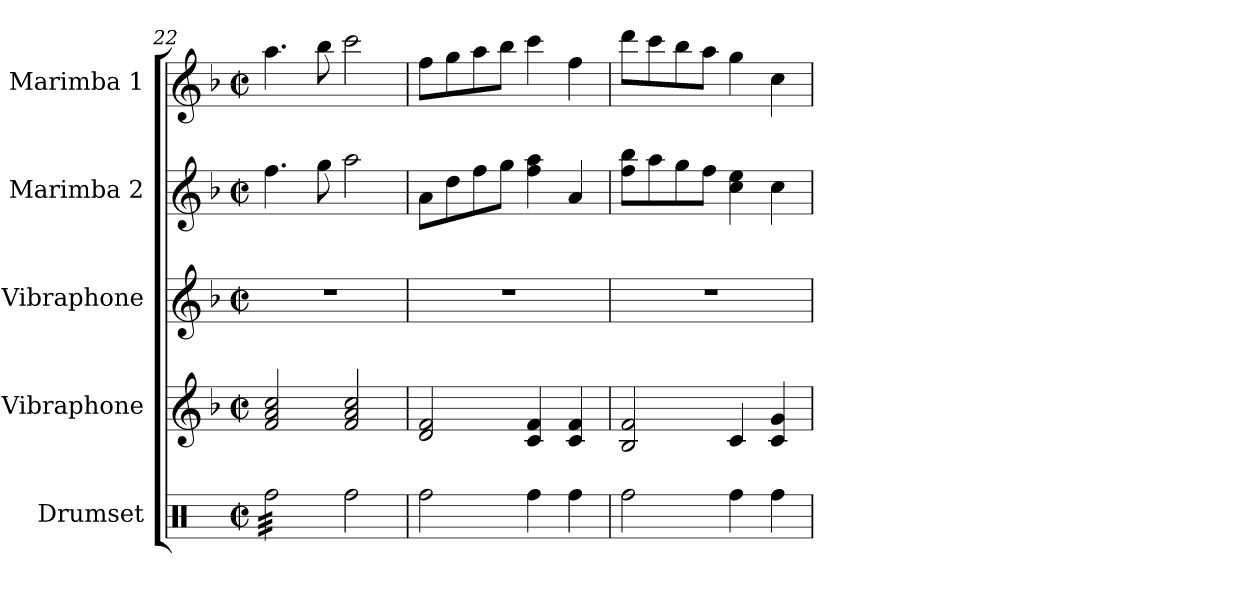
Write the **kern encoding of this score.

**kern	**kern	**kern	**kern	**kern
*part5	*part4	*part3	*part2	*part1
*staff5	*staff4	*staff3	*staff2	*staff1
*I"Drumset	*I"Vibraphone	*I"Vibraphone	*I"Marimba 2	*I"Marimba 1
*I'Drs.	*I'Vib.	*I'Vib.	*I'Mrm. 2	*I'Mrm. 1
*clefX	*clefG2	*clefG2	*clefG2	*clefG2
*k[]	*k[b-]	*k[b-]	*k[b-]	*k[b-]
*M2/2	*M2/2	*M2/2	*M2/2	*M2/2
*met(c|)	*met(c|)	*met(c|)	*met(c|)	*met(c|)
=22	=22	=22	=22	=22
*tremolo	*	*	*	*
32Rff\LLL	2f/ 2a/ 2cc/	1r	4.ff\	4.aa\
32Rff\	.	.	.	.
32Rff\	.	.	.	.
32Rff\	.	.	.	.
32Rff\	.	.	.	.
32Rff\	.	.	.	.
32Rff\	.	.	.	.
32Rff\	.	.	.	.
32Rff\	.	.	.	.
32Rff\	.	.	.	.
32Rff\	.	.	.	.
32Rff\	.	.	.	.
32Rff\	.	.	8gg\	8bb-\
32Rff\	.	.	.	.
32Rff\	.	.	.	.
32Rff\JJJ	.	.	.	.
*Xtremolo	*	*	*	*
2Rff\	2f/ 2a/ 2cc/	.	2aa\	2ccc\
=23	=23	=23	=23	=23
2Rff\	2d/ 2f/	1r	8a\L	8ff\L
.	.	.	8dd\	8gg\
.	.	.	8ff\	8aa\
.	.	.	8gg\J	8bb-\J
4Rff\	4c/ 4f/	.	4ff\ 4aa\	4ccc\
4Rff\	4c/ 4f/	.	4a/	4ff\
=24	=24	=24	=24	=24
2Rff\	2B-/ 2f/	1r	8ff\ 8bb-\L	8ddd\L
.	.	.	8aa\	8ccc\
.	.	.	8gg\	8bb-\
.	.	.	8ff\J	8aa\J
4Rff\	4c/	.	4cc\ 4ee\	4gg\
4Rff\	4c/ 4g/	.	4cc\	4cc\
=	=	=	=	=
*-	*-	*-	*-	*-
